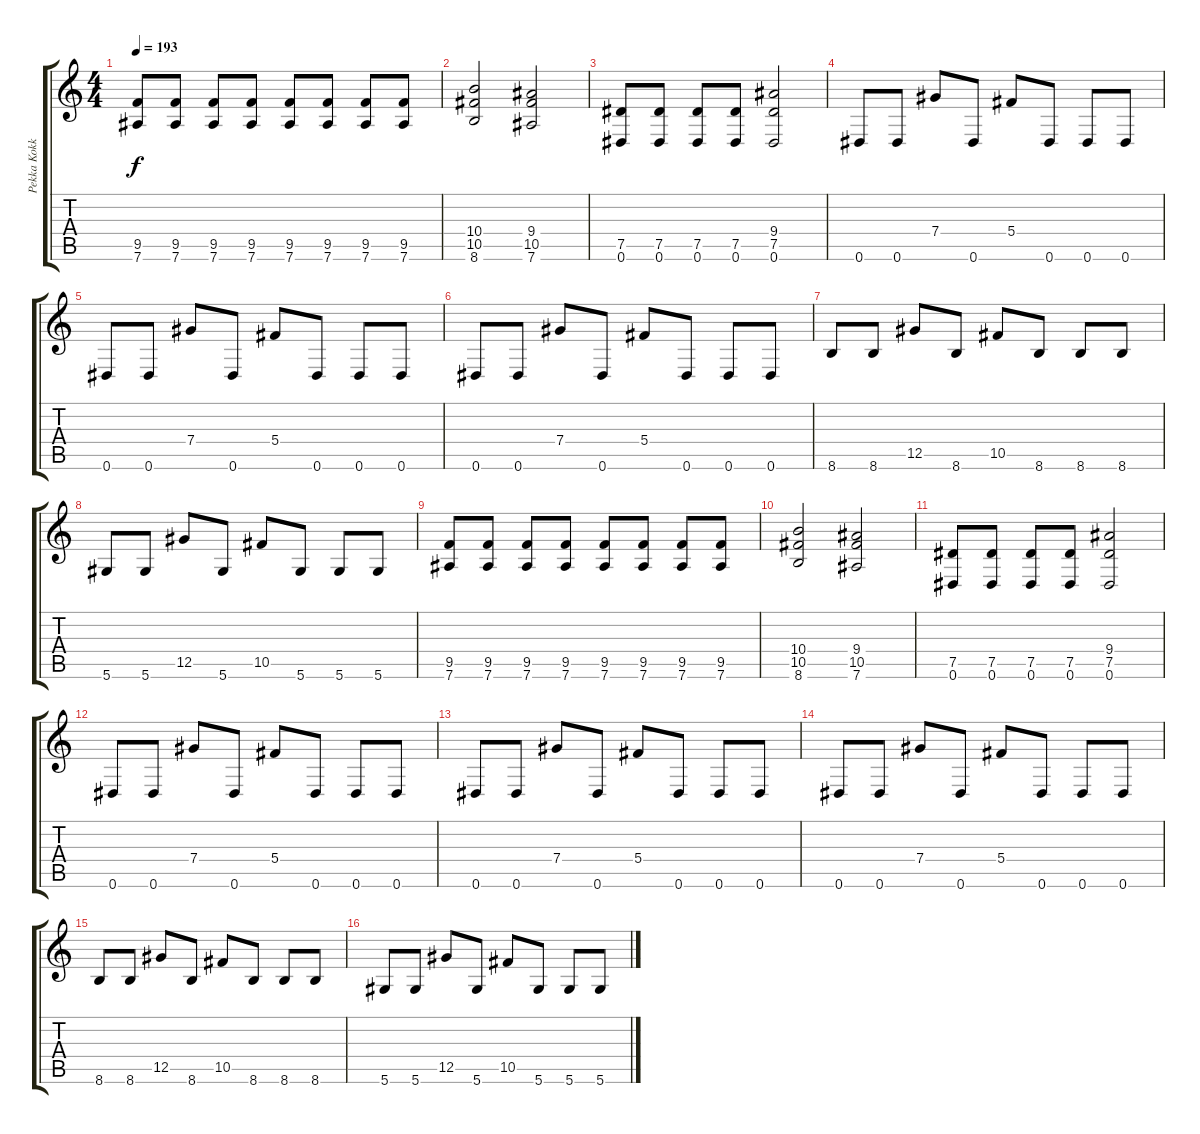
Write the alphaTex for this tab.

\track ("Pekka Kokko" "Pekka Kokk") {instrument distortionguitar}
\staff {score tabs}
\tuning (Eb4 Bb3 Gb3 Db3 Ab2 Eb2) {hide}
\ts (4 4)
\tempo 193
\clef g2
\ks c
(9.5 7.6).8{dy f} (9.5 7.6).8 (9.5 7.6).8 (9.5 7.6).8 (9.5 7.6).8 (9.5 7.6).8 (9.5 7.6).8 (9.5 7.6).8 |
(10.4 10.5 8.6).2 (9.4 10.5 7.6).2 |
(7.5 0.6).8 (7.5 0.6).8 (7.5 0.6).8 (7.5 0.6).8 (9.4 7.5 0.6).2 |
0.6.8 0.6.8 7.4.8 0.6.8 5.4.8 0.6.8 0.6.8 0.6.8 |
0.6.8 0.6.8 7.4.8 0.6.8 5.4.8 0.6.8 0.6.8 0.6.8 |
0.6.8 0.6.8 7.4.8 0.6.8 5.4.8 0.6.8 0.6.8 0.6.8 |
8.6.8 8.6.8 12.5.8 8.6.8 10.5.8 8.6.8 8.6.8 8.6.8 |
5.6.8 5.6.8 12.5.8 5.6.8 10.5.8 5.6.8 5.6.8 5.6.8 |
(9.5 7.6).8 (9.5 7.6).8 (9.5 7.6).8 (9.5 7.6).8 (9.5 7.6).8 (9.5 7.6).8 (9.5 7.6).8 (9.5 7.6).8 |
(10.4 10.5 8.6).2 (9.4 10.5 7.6).2 |
(7.5 0.6).8 (7.5 0.6).8 (7.5 0.6).8 (7.5 0.6).8 (9.4 7.5 0.6).2 |
0.6.8 0.6.8 7.4.8 0.6.8 5.4.8 0.6.8 0.6.8 0.6.8 |
0.6.8 0.6.8 7.4.8 0.6.8 5.4.8 0.6.8 0.6.8 0.6.8 |
0.6.8 0.6.8 7.4.8 0.6.8 5.4.8 0.6.8 0.6.8 0.6.8 |
8.6.8 8.6.8 12.5.8 8.6.8 10.5.8 8.6.8 8.6.8 8.6.8 |
5.6.8 5.6.8 12.5.8 5.6.8 10.5.8 5.6.8 5.6.8 5.6.8
